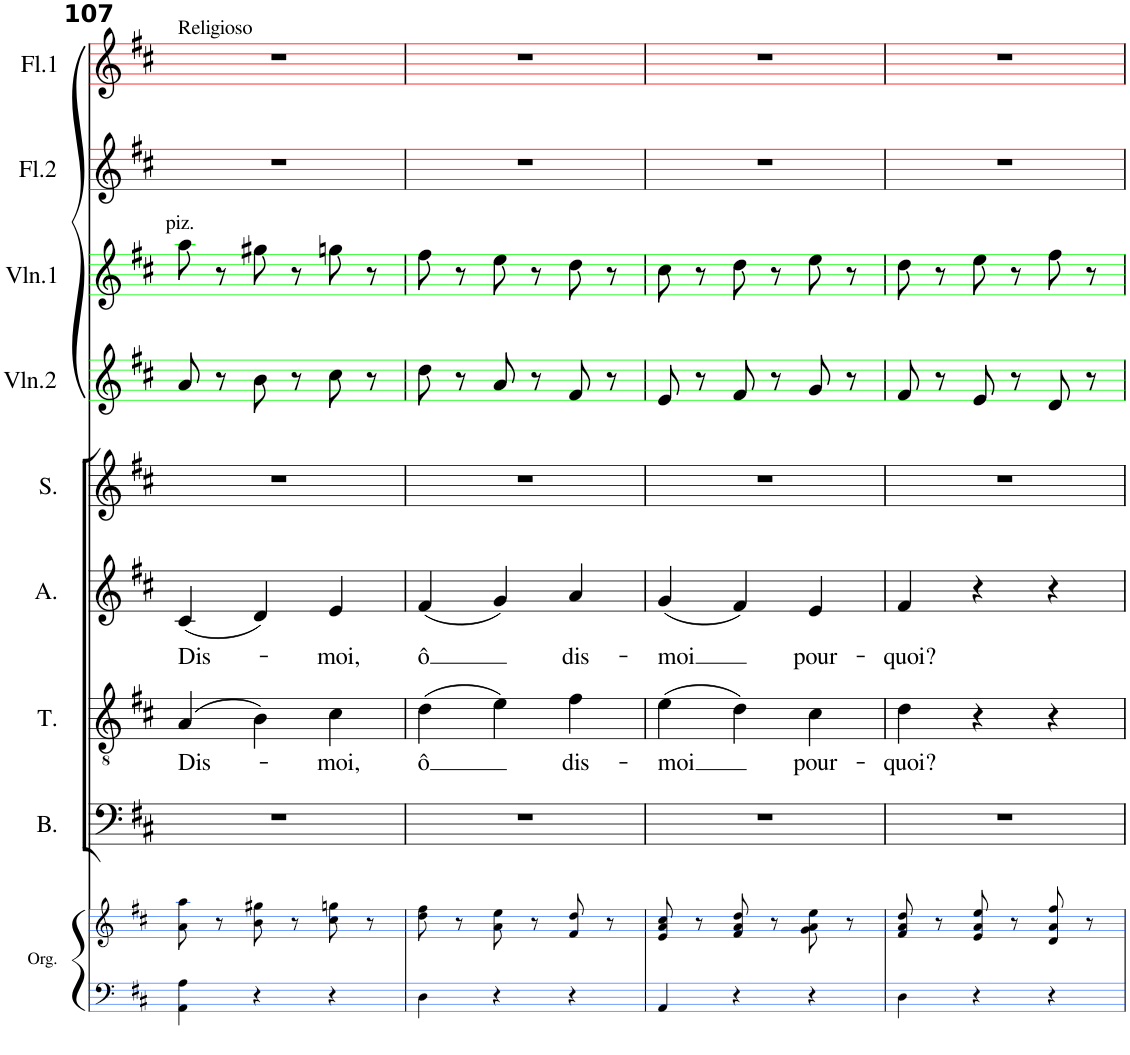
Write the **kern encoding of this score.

**kern	**kern	**kern	**kern	**text	**kern	**text	**kern	**kern	**kern	**kern	**kern
*part9	*part9	*part8	*part7	*part7	*part6	*part6	*part5	*part4	*part3	*part2	*part1
*staff10	*staff9	*staff8	*staff7	*staff7	*staff6	*staff6	*staff5	*staff4	*staff3	*staff2	*staff1
*I"Orgue	*	*I"Bass	*I"Ténor	*	*I"Alto	*	*I"Soprano	*I"Violon 2	*I"Violon 1	*I"Flûte 2	*I"Flûte 1
*I'Org.	*	*I'B.	*I'T.	*	*I'A.	*	*I'S.	*I'Vln.2	*I'Vln.1	*I'Fl.2	*I'Fl.1
!!LO:PB:g=z
*clefF4	*clefG2	*clefF4	*clefGv2	*	*clefG2	*	*clefG2	*clefG2	*clefG2	*clefG2	*clefG2
*k[f#c#]	*k[f#c#]	*k[f#c#]	*k[f#c#]	*	*k[f#c#]	*	*k[f#c#]	*k[f#c#]	*k[f#c#]	*k[f#c#]	*k[f#c#]
*M3/4	*M3/4	*M3/4	*M3/4	*	*M3/4	*	*M3/4	*M3/4	*M3/4	*M3/4	*M3/4
=107	=107	=107	=107	=107	=107	=107	=107	=107	=107	=107	=107
!	!	!	!	!	!	!	!	!	!	!	!LO:TX:a:t=Religioso
!	!	!	!	!	!	!	!	!	!LO:TX:a:t=piz.	!	!
!	!	!	!	!LO:LY:b	!	!LO:LY:b	!	!	!	!	!
4AA\ 4A\	8a\ 8aa\	2.r	(4A/	Dis-	(4c#/	Dis-	2.r	8a/	8aa\	2.r	2.r
.	8r	.	.	.	.	.	.	8r	8r	.	.
4r	8b\ 8gg#X\	.	4B\)	.	4d/)	.	.	8b\	8gg#X\	.	.
.	8r	.	.	.	.	.	.	8r	8r	.	.
!	!	!	!	!LO:LY:b	!	!LO:LY:b	!	!	!	!	!
4r	8cc#\ 8ggn\	.	4c#\	-moi,	4e/	-moi,	.	8cc#\	8ggn\	.	.
.	8r	.	.	.	.	.	.	8r	8r	.	.
=108	=108	=108	=108	=108	=108	=108	=108	=108	=108	=108	=108
!	!	!	!	!LO:LY:b	!	!LO:LY:b	!	!	!	!	!
4D\	8dd\ 8ff#\	2.r	(4d\	ô	(4f#/	ô	2.r	8dd\	8ff#\	2.r	2.r
.	8r	.	.	.	.	.	.	8r	8r	.	.
4r	8a\ 8ee\	.	4e\)	.	4g/)	.	.	8a/	8ee\	.	.
.	8r	.	.	.	.	.	.	8r	8r	.	.
!	!	!	!	!LO:LY:b	!	!LO:LY:b	!	!	!	!	!
4r	8f#/ 8dd/	.	4f#\	dis-	4a/	dis-	.	8f#/	8dd\	.	.
.	8r	.	.	.	.	.	.	8r	8r	.	.
=109	=109	=109	=109	=109	=109	=109	=109	=109	=109	=109	=109
!	!	!	!	!LO:LY:b	!	!LO:LY:b	!	!	!	!	!
4AA/	8e/ 8a/ 8cc#/	2.r	(4e\	-moi	(4g/	-moi	2.r	8e/	8cc#\	2.r	2.r
.	8r	.	.	.	.	.	.	8r	8r	.	.
4r	8f#/ 8a/ 8dd/	.	4d\)	.	4f#/)	.	.	8f#/	8dd\	.	.
.	8r	.	.	.	.	.	.	8r	8r	.	.
!	!	!	!	!LO:LY:b	!	!LO:LY:b	!	!	!	!	!
4r	8g\ 8a\ 8ee\	.	4c#\	pour-	4e/	pour-	.	8g/	8ee\	.	.
.	8r	.	.	.	.	.	.	8r	8r	.	.
=110	=110	=110	=110	=110	=110	=110	=110	=110	=110	=110	=110
!	!	!	!	!LO:LY:b	!	!LO:LY:b	!	!	!	!	!
4D\	8f#/ 8a/ 8dd/	2.r	4d\	-quoi?	4f#/	-quoi?	2.r	8f#/	8dd\	2.r	2.r
.	8r	.	.	.	.	.	.	8r	8r	.	.
4r	8e/ 8a/ 8ee/	.	4r	.	4r	.	.	8e/	8ee\	.	.
.	8r	.	.	.	.	.	.	8r	8r	.	.
4r	8d/ 8a/ 8ff#/	.	4r	.	4r	.	.	8d/	8ff#\	.	.
.	8r	.	.	.	.	.	.	8r	8r	.	.
=	=	=	=	=	=	=	=	=	=	=	=
*-	*-	*-	*-	*-	*-	*-	*-	*-	*-	*-	*-
